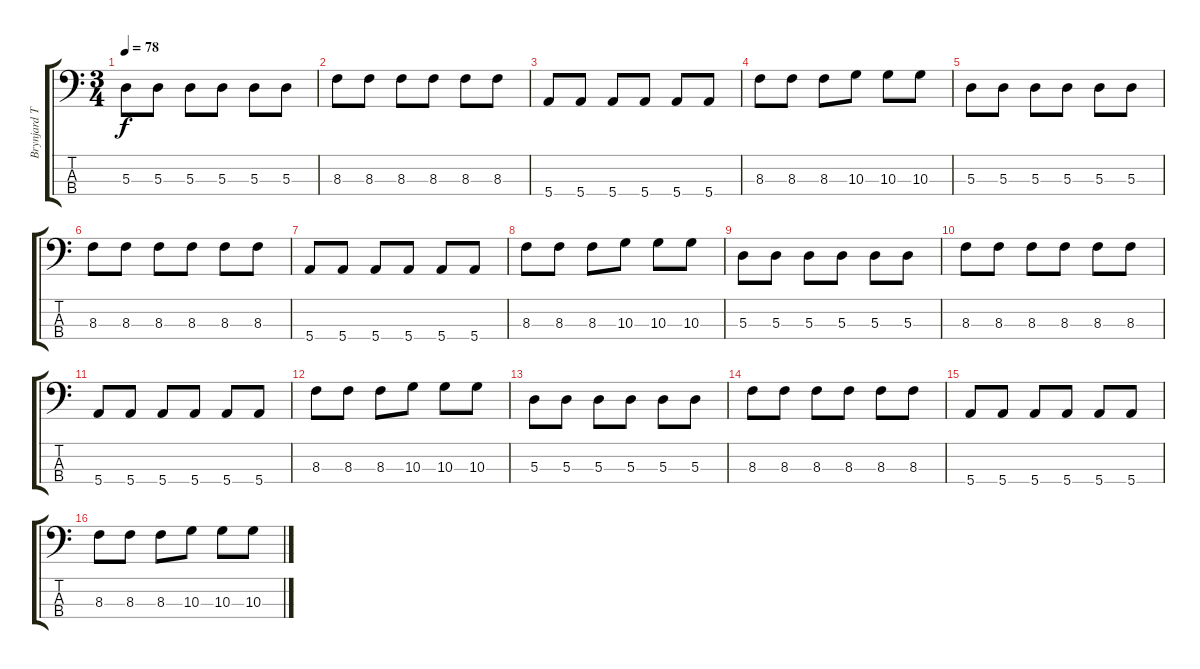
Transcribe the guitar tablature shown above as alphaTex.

\track ("Brynjard Tristan" "Brynjard T") {instrument electricbassfinger}
\staff {score tabs}
\tuning (G2 D2 A1 E1) {hide}
\ts (3 4)
\tempo 78
\clef f4
\ks c
5.3.8{dy f} 5.3.8 5.3.8 5.3.8 5.3.8 5.3.8 |
8.3.8 8.3.8 8.3.8 8.3.8 8.3.8 8.3.8 |
5.4.8 5.4.8 5.4.8 5.4.8 5.4.8 5.4.8 |
8.3.8 8.3.8 8.3.8 10.3.8 10.3.8 10.3.8 |
5.3.8 5.3.8 5.3.8 5.3.8 5.3.8 5.3.8 |
8.3.8 8.3.8 8.3.8 8.3.8 8.3.8 8.3.8 |
5.4.8 5.4.8 5.4.8 5.4.8 5.4.8 5.4.8 |
8.3.8 8.3.8 8.3.8 10.3.8 10.3.8 10.3.8 |
5.3.8{volume 9} 5.3.8 5.3.8 5.3.8 5.3.8 5.3.8 |
8.3.8 8.3.8 8.3.8 8.3.8 8.3.8 8.3.8 |
5.4.8 5.4.8 5.4.8 5.4.8 5.4.8 5.4.8 |
8.3.8 8.3.8 8.3.8 10.3.8 10.3.8 10.3.8 |
5.3.8 5.3.8 5.3.8 5.3.8 5.3.8 5.3.8 |
8.3.8 8.3.8 8.3.8 8.3.8 8.3.8 8.3.8 |
5.4.8 5.4.8 5.4.8 5.4.8 5.4.8 5.4.8 |
8.3.8 8.3.8 8.3.8 10.3.8 10.3.8 10.3.8
